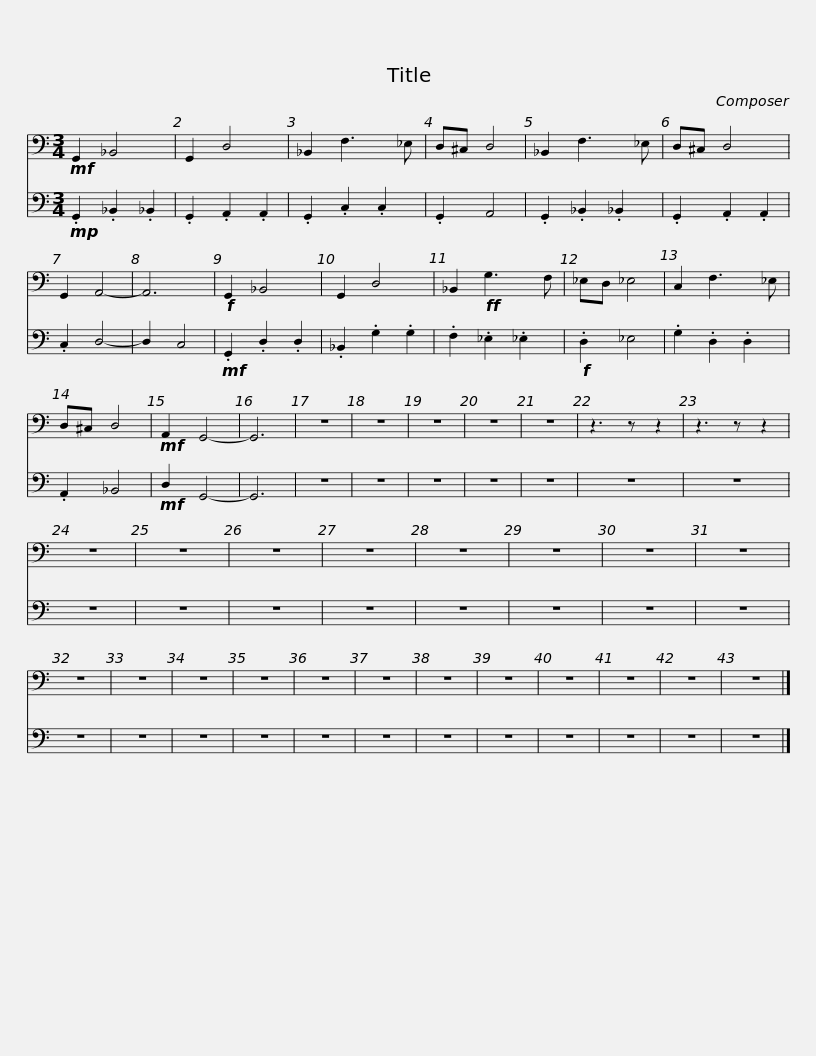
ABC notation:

X:1
%%score 1 2
L:1/8
M:3/4
I:linebreak $
K:C
V:1 bass
V:2 bass
V:1
!mf! G,,2 _B,,4 | G,,2 D,4 | _B,,2 F,3 _E, | D,^C, D,4 | _B,,2 F,3 _E, | %5
 D,^C, D,4 | G,,2 A,,4- | A,,6 |!f! G,,2 _B,,4 | G,,2 D,4 |$ %10
 _B,,2!ff! G,3 F, | _E,D, _E,4 | C,2 F,3 _E, | D,^C, D,4 |!mf! A,,2 G,,4- | %15
 G,,6 | z6 | z6 | z6 | z6 | %20
 z6 | z3 z z2 | z3 z z2 | z6 | z6 | %25
 z6 | z6 | z6 | z6 | z6 | %30
 z6 | z6 | z6 | z6 | z6 | %35
 z6 | z6 | z6 | z6 | z6 | %40
 z6 | z6 | z6 |] %43
V:2
!mp! .G,,2 ._B,,2 ._B,,2 | .G,,2 .A,,2 .A,,2 | .G,,2 .C,2 .C,2 | .G,,2 A,,4 | .G,,2 ._B,,2 ._B,,2 | %5
 .G,,2 .A,,2 .A,,2 | .C,2 D,4- | D,2 C,4 |!mf! .G,,2 .D,2 .D,2 | ._B,,2 .G,2 .G,2 |$ %10
 .F,2 ._E,2 ._E,2 |!f! .D,2 _E,4 | .G,2 .D,2 .D,2 | .A,,2 _B,,4 |!mf! D,2 G,,4- | %15
 G,,6 | z6 | z6 | z6 | z6 | %20
 z6 | z6 | z6 | z6 | z6 | %25
 z6 | z6 | z6 | z6 | z6 | %30
 z6 | z6 | z6 | z6 | z6 | %35
 z6 | z6 | z6 | z6 | z6 | %40
 z6 | z6 | z6 |] %43
